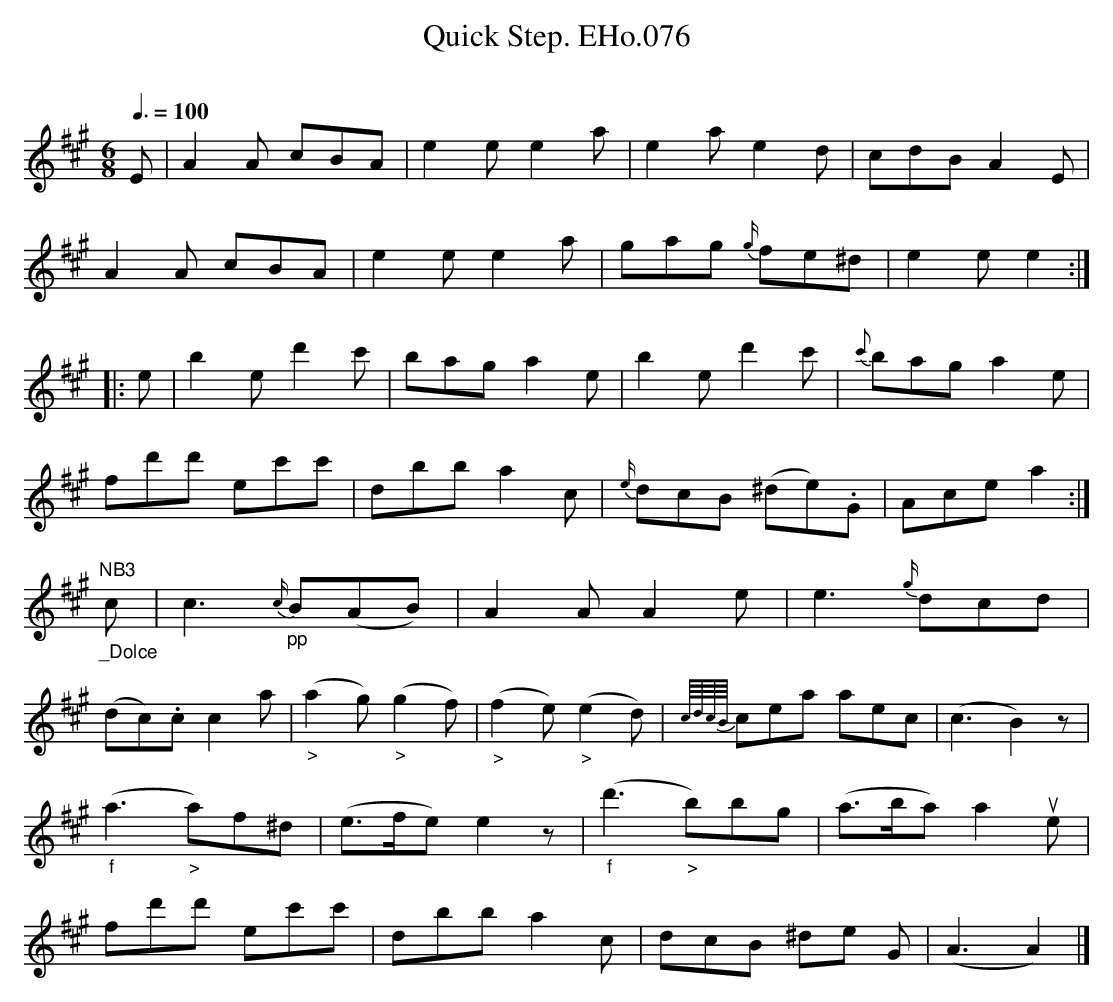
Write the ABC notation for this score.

X:1
T:Quick Step. EHo.076
M:6/8
L:1/8
Q:3/8=100
O:
K:A
E | A2A cBA | e2ee2a | e2ae2d | cdBA2E |
A2A cBA | e2ee2a | gag {g/}fe^d | e2ee2 :|
|: e | b2ed'2c' | bag a2e | b2ed'2c' | {c'}bag a2e |
fd'd' ec'c' | dbb a2c | {e/}dcB (^de).G | Ace a2 :|
"NB3" "__Dolce"c | c3 "_pp" {c/}B(AB)| A2AA2e | e3 {g/}dcd |
(dc).c c2a | ("_>"a2g)("_>"g2f)|("_>"f2e)("_>"e2d) |  {c//d//c//B//} cea aec | (c3B2)z |
"_f"(a3"_>"a)f^d | (e>fe)e2z | "_f"(d'3"_>"b)bg | (a>ba) a2turne |
fd'd' ec'c' | dbb a2c | dcB ^de G | (A3A2) |]
